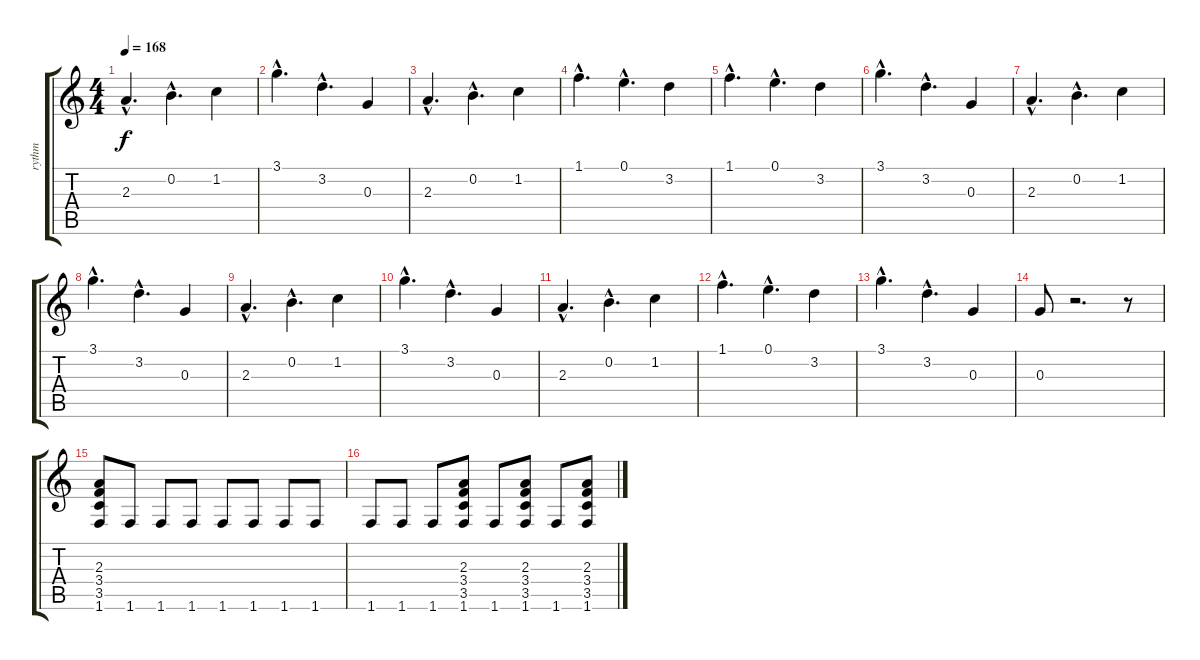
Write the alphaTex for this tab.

\track ("rythm" "rythm") {instrument distortionguitar}
\staff {score tabs}
\tuning (E4 B3 G3 D3 A2 E2) {hide}
\ts (4 4)
\tempo 168
\clef g2
\ks c
2.3{hac}.4{d dy f} 0.2{hac}.4{d} 1.2.4 |
3.1{hac}.4{d} 3.2{hac}.4{d} 0.3.4 |
2.3{hac}.4{d} 0.2{hac}.4{d} 1.2.4 |
1.1{hac}.4{d} 0.1{hac}.4{d} 3.2.4 |
1.1{hac}.4{d} 0.1{hac}.4{d} 3.2.4 |
3.1{hac}.4{d} 3.2{hac}.4{d} 0.3.4 |
2.3{hac}.4{d} 0.2{hac}.4{d} 1.2.4 |
3.1{hac}.4{d} 3.2{hac}.4{d} 0.3.4 |
2.3{hac}.4{d} 0.2{hac}.4{d} 1.2.4 |
3.1{hac}.4{d} 3.2{hac}.4{d} 0.3.4 |
2.3{hac}.4{d} 0.2{hac}.4{d} 1.2.4 |
1.1{hac}.4{d} 0.1{hac}.4{d} 3.2.4 |
3.1{hac}.4{d} 3.2{hac}.4{d} 0.3.4 |
0.3.8 r.2{d} r.8 |
(2.3 3.4 3.5 1.6).8{volume 10} 1.6.8 1.6.8 1.6.8 1.6.8 1.6.8 1.6.8 1.6.8 |
1.6.8 1.6.8 1.6.8 (2.3 3.4 3.5 1.6).8 1.6.8 (2.3 3.4 3.5 1.6).8 1.6.8 (2.3 3.4 3.5 1.6).8
